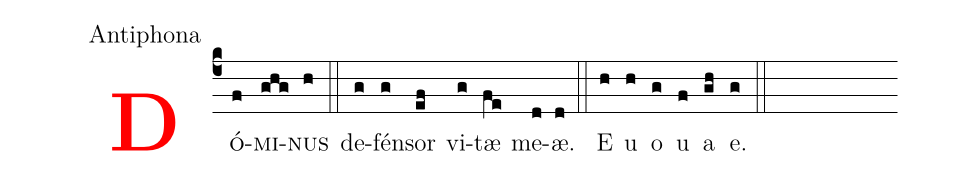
office-part: Antiphona;
%%
<v>\bf\textcolor{red}{D}</v><v>\sc{ó}</v>(c4f)<v>\sc{mi}</v>(ghg)<v>\sc{nus}</v>(h) (::) de(g)fén(g)sor(ef) vi(g)tæ(fe) me(d)æ.(d) (::) E(h) u(h) o(g) u(f) a(gh) e.(g) (::)
